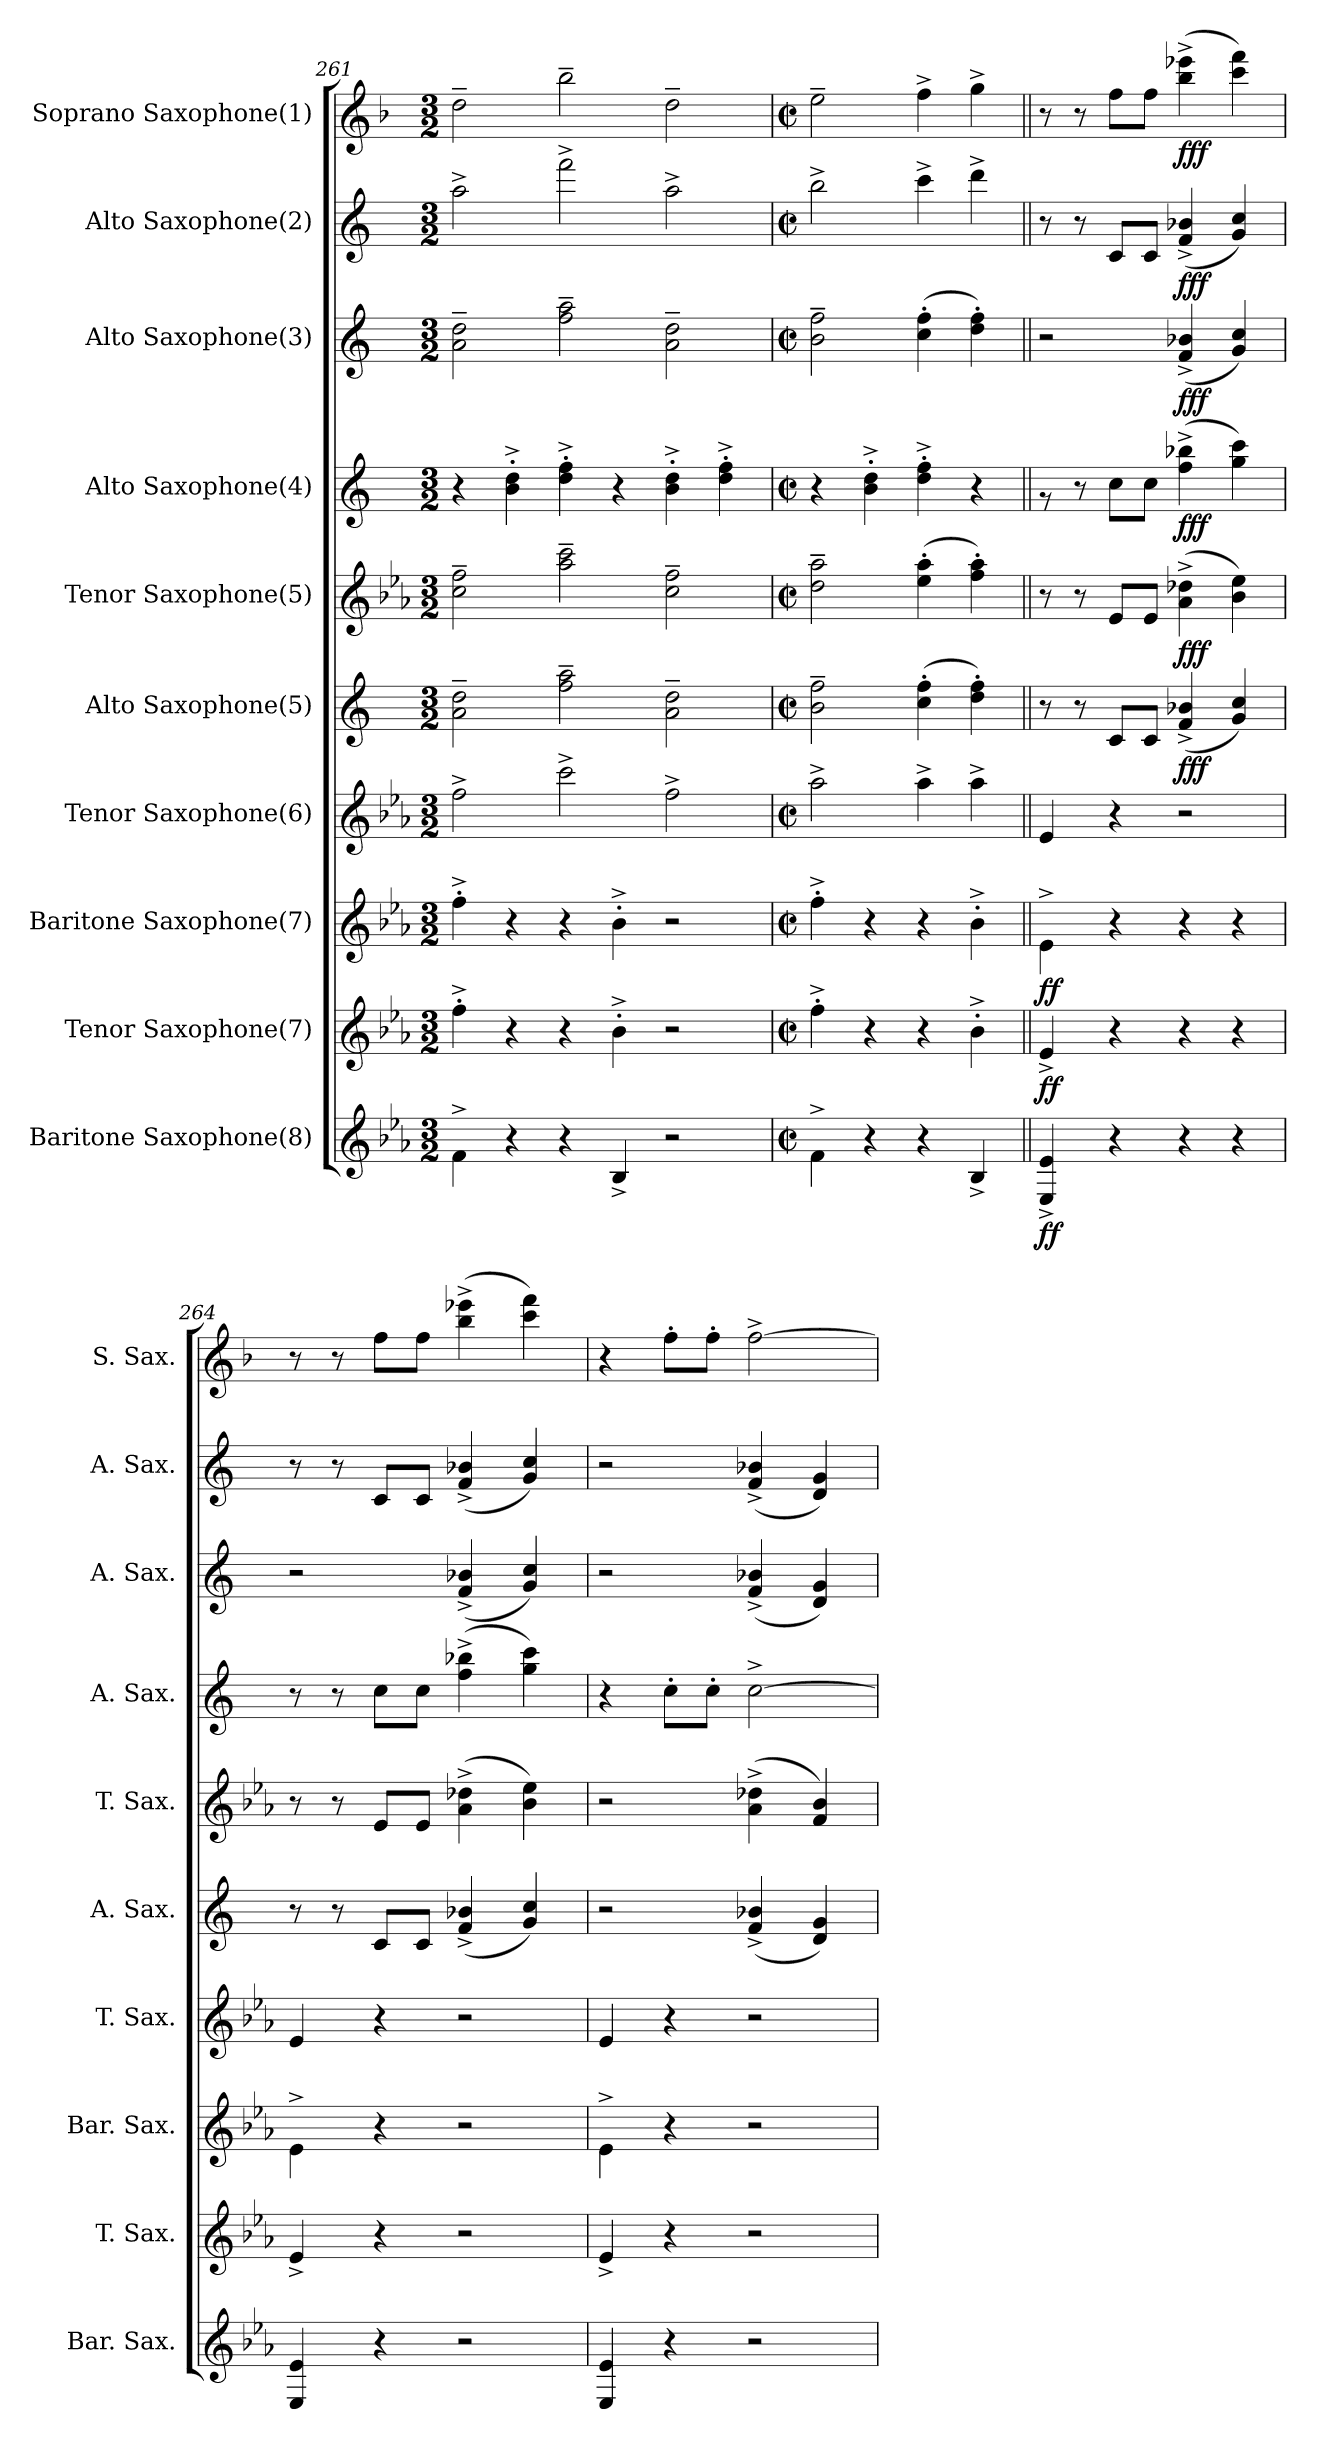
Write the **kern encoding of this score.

**kern	**dynam	**kern	**dynam	**kern	**dynam	**kern	**kern	**dynam	**kern	**dynam	**kern	**dynam	**kern	**dynam	**kern	**dynam	**kern	**dynam
*part10	*part10	*part9	*part9	*part8	*part8	*part7	*part6	*part6	*part5	*part5	*part4	*part4	*part3	*part3	*part2	*part2	*part1	*part1
*staff10	*staff10	*staff9	*staff9	*staff8	*staff8	*staff7	*staff6	*staff6	*staff5	*staff5	*staff4	*staff4	*staff3	*staff3	*staff2	*staff2	*staff1	*staff1
*I"Baritone Saxophone(8)	*	*I"Tenor Saxophone(7)	*	*I"Baritone Saxophone(7)	*	*I"Tenor Saxophone(6)	*I"Alto Saxophone(5)	*	*I"Tenor Saxophone(5)	*	*I"Alto Saxophone(4)	*	*I"Alto Saxophone(3)	*	*I"Alto Saxophone(2)	*	*I"Soprano Saxophone(1)	*
*I'Bar. Sax.	*	*I'T. Sax.	*	*I'Bar. Sax.	*	*I'T. Sax.	*I'A. Sax.	*	*I'T. Sax.	*	*I'A. Sax.	*	*I'A. Sax.	*	*I'A. Sax.	*	*I'S. Sax.	*
*clefG2	*	*clefG2	*	*clefG2	*	*clefG2	*clefG2	*	*clefG2	*	*clefG2	*	*clefG2	*	*clefG2	*	*clefG2	*
*ITrd12c21	*	*ITrd8c14	*	*ITrd12c21	*	*ITrd8c14	*ITrd5c9	*	*ITrd8c14	*	*ITrd5c9	*	*ITrd5c9	*	*ITrd5c9	*	*ITrd1c2	*
*k[b-e-a-]	*	*k[b-e-a-]	*	*k[b-e-a-]	*	*k[b-e-a-]	*k[b-e-a-]	*	*k[b-e-a-]	*	*k[b-e-a-]	*	*k[b-e-a-]	*	*k[b-e-a-]	*	*k[b-e-a-]	*
*M3/2	*	*M3/2	*	*M3/2	*	*M3/2	*M3/2	*	*M3/2	*	*M3/2	*	*M3/2	*	*M3/2	*	*M3/2	*
=261	=261	=261	=261	=261	=261	=261	=261	=261	=261	=261	=261	=261	=261	=261	=261	=261	=261	=261
4F^\	.	4f'^\	.	4f'^\	.	2f^\	2c\~ 2f\~	.	2c\~ 2f\~	.	4r	.	2c\~ 2f\~	.	2cc^\	.	2cc~\	.
4r	.	4r	.	4r	.	.	.	.	.	.	4d\'^ 4f\'^	.	.	.	.	.	.	.
4r	.	4r	.	4r	.	2cc^\	2a-\~ 2cc\~	.	2a-\~ 2cc\~	.	4f\'^ 4a-\'^	.	2a-\~ 2cc\~	.	2aa-^\	.	2aa-~\	.
4BB-^/	.	4B-'^\	.	4B-'^\	.	.	.	.	.	.	4r	.	.	.	.	.	.	.
2r	.	2r	.	2r	.	2f^\	2c\~ 2f\~	.	2c\~ 2f\~	.	4d\'^ 4f\'^	.	2c\~ 2f\~	.	2cc^\	.	2cc~\	.
.	.	.	.	.	.	.	.	.	.	.	4f\'^ 4a-\'^	.	.	.	.	.	.	.
!!LO:PB:g=z
=262	=262	=262	=262	=262	=262	=262	=262	=262	=262	=262	=262	=262	=262	=262	=262	=262	=262	=262
*M4/4	*	*M4/4	*	*M4/4	*	*M4/4	*M4/4	*	*M4/4	*	*M4/4	*	*M4/4	*	*M4/4	*	*M4/4	*
*met(c|)	*	*met(c|)	*	*met(c|)	*	*met(c|)	*met(c|)	*	*met(c|)	*	*met(c|)	*	*met(c|)	*	*met(c|)	*	*met(c|)	*
4F^\	.	4f'^\	.	4f'^\	.	2a-^\	2d\~ 2a-\~	.	2d\~ 2a-\~	.	4r	.	2d\~ 2a-\~	.	2dd^\	.	2dd~\	.
4r	.	4r	.	4r	.	.	.	.	.	.	4d\'^ 4f\'^	.	.	.	.	.	.	.
4r	.	4r	.	4r	.	4a-^\	(4e-\' 4a-\'	.	(4e-\' 4a-\'	.	4f\'^ 4a-\'^	.	(4e-\' 4a-\'	.	4ee-^\	.	4ee-^\	.
4BB-^/	.	4B-'^\	.	4B-'^\	.	4a-^\	4f\' 4a-\')	.	4f\' 4a-\')	.	4r	.	4f\' 4a-\')	.	4ff^\	.	4ff^\	.
=263||	=263||	=263||	=263||	=263||	=263||	=263||	=263||	=263||	=263||	=263||	=263||	=263||	=263||	=263||	=263||	=263||	=263||	=263||
!	!LO:DY:b	!	!LO:DY:b	!	!LO:DY:b	!	!	!	!	!	!	!	!	!	!	!	!	!
4EE-/^ 4E-/^	ff	4E-^/	ff	4E-^\	ff	4E-/	8r	.	8r	.	8rg	.	2r	.	8r	.	8r	.
.	.	.	.	.	.	.	8r	.	8r	.	8r	.	.	.	8r	.	8r	.
4r	.	4r	.	4r	.	4r	8E-/L	.	8E-/L	.	8e-\L	.	.	.	8E-/L	.	8ee-\L	.
.	.	.	.	.	.	.	8E-/J	.	8E-/J	.	8e-\J	.	.	.	8E-/J	.	8ee-\J	.
!	!	!	!	!	!	!	!	!LO:DY:b	!	!LO:DY:b	!	!LO:DY:b	!	!LO:DY:b	!	!LO:DY:b	!	!LO:DY:b
4r	.	4r	.	4r	.	2r	(4A-/^ 4d-X/^	fff	(4A-\^ 4d-X\^	fff	(4a-\^ 4dd-X\^	fff	(4A-/^ 4d-X/^	fff	(4A-/^ 4d-X/^	fff	(4aa-\^ 4ddd-X\^	fff
4r	.	4r	.	4r	.	.	4B-/ 4e-/)	.	4B-\ 4e-\)	.	4b-\ 4ee-\)	.	4B-/ 4e-/)	.	4B-/ 4e-/)	.	4bb-\ 4eee-\)	.
=264	=264	=264	=264	=264	=264	=264	=264	=264	=264	=264	=264	=264	=264	=264	=264	=264	=264	=264
4EE-/ 4E-/	.	4E-^/	.	4E-^\	.	4E-/	8r	.	8r	.	8r	.	2r	.	8r	.	8r	.
.	.	.	.	.	.	.	8r	.	8r	.	8r	.	.	.	8r	.	8r	.
4r	.	4r	.	4r	.	4r	8E-/L	.	8E-/L	.	8e-\L	.	.	.	8E-/L	.	8ee-\L	.
.	.	.	.	.	.	.	8E-/J	.	8E-/J	.	8e-\J	.	.	.	8E-/J	.	8ee-\J	.
2r	.	2r	.	2r	.	2r	(4A-/^ 4d-X/^	.	(4A-\^ 4d-X\^	.	(4a-\^ 4dd-X\^	.	(4A-/^ 4d-X/^	.	(4A-/^ 4d-X/^	.	(4aa-\^ 4ddd-X\^	.
.	.	.	.	.	.	.	4B-/ 4e-/)	.	4B-\ 4e-\)	.	4b-\ 4ee-\)	.	4B-/ 4e-/)	.	4B-/ 4e-/)	.	4bb-\ 4eee-\)	.
=265	=265	=265	=265	=265	=265	=265	=265	=265	=265	=265	=265	=265	=265	=265	=265	=265	=265	=265
4EE-/ 4E-/	.	4E-^/	.	4E-^\	.	4E-/	2r	.	2r	.	4r	.	2r	.	2r	.	4r	.
4r	.	4r	.	4r	.	4r	.	.	.	.	8e-'\L	.	.	.	.	.	8ee-'\L	.
.	.	.	.	.	.	.	.	.	.	.	8e-'\J	.	.	.	.	.	8ee-'\J	.
2r	.	2r	.	2r	.	2r	(4A-/^ 4d-X/^	.	(4A-\^ 4d-X\^	.	[2e-^\	.	(4A-/^ 4d-X/^	.	(4A-/^ 4d-X/^	.	[2ee-^\	.
.	.	.	.	.	.	.	4F/ 4B-/)	.	4F/ 4B-/)	.	.	.	4F/ 4B-/)	.	4F/ 4B-/)	.	.	.
=	=	=	=	=	=	=	=	=	=	=	=	=	=	=	=	=	=	=
*-	*-	*-	*-	*-	*-	*-	*-	*-	*-	*-	*-	*-	*-	*-	*-	*-	*-	*-
